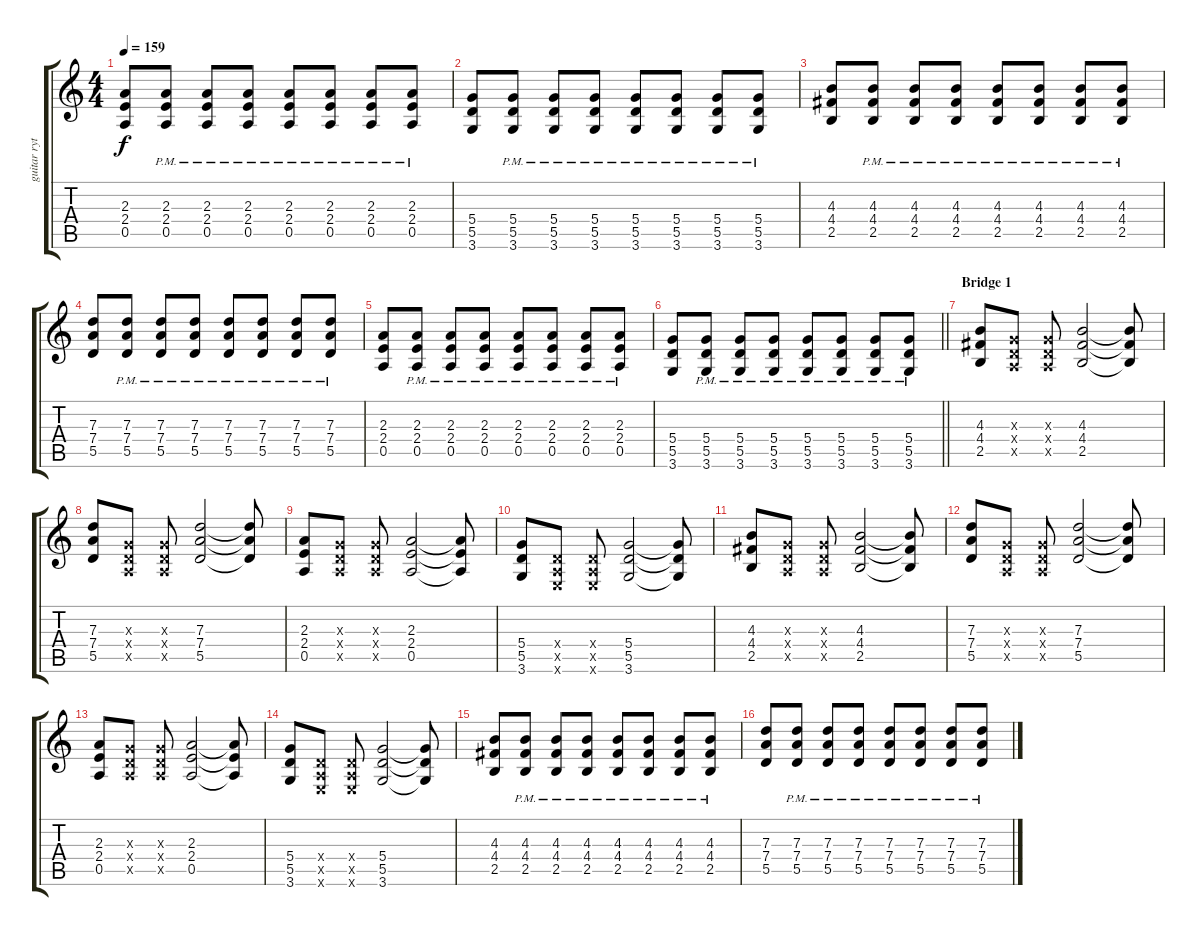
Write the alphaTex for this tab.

\track ("guitar rythm" "guitar ryt") {instrument distortionguitar}
\staff {score tabs}
\tuning (E4 B3 G3 D3 A2 E2) {hide}
\ts (4 4)
\tempo 159
\clef g2
\ks c
(2.3 2.4 0.5).8{dy f} (2.3{pm} 2.4{pm} 0.5{pm}).8 (2.3{pm} 2.4{pm} 0.5{pm}).8 (2.3{pm} 2.4{pm} 0.5{pm}).8 (2.3{pm} 2.4{pm} 0.5{pm}).8 (2.3{pm} 2.4{pm} 0.5{pm}).8 (2.3{pm} 2.4{pm} 0.5{pm}).8 (2.3{pm} 2.4{pm} 0.5{pm}).8 |
(5.4 5.5 3.6).8 (5.4{pm} 5.5{pm} 3.6{pm}).8 (5.4{pm} 5.5{pm} 3.6{pm}).8 (5.4{pm} 5.5{pm} 3.6{pm}).8 (5.4{pm} 5.5{pm} 3.6{pm}).8 (5.4{pm} 5.5{pm} 3.6{pm}).8 (5.4{pm} 5.5{pm} 3.6{pm}).8 (5.4{pm} 5.5{pm} 3.6{pm}).8 |
(4.3 4.4 2.5).8 (4.3{pm} 4.4{pm} 2.5{pm}).8 (4.3{pm} 4.4{pm} 2.5{pm}).8 (4.3{pm} 4.4{pm} 2.5{pm}).8 (4.3{pm} 4.4{pm} 2.5{pm}).8 (4.3{pm} 4.4{pm} 2.5{pm}).8 (4.3{pm} 4.4{pm} 2.5{pm}).8 (4.3{pm} 4.4{pm} 2.5{pm}).8 |
(7.3 7.4 5.5).8 (7.3{pm} 7.4{pm} 5.5{pm}).8 (7.3{pm} 7.4{pm} 5.5{pm}).8 (7.3{pm} 7.4{pm} 5.5{pm}).8 (7.3{pm} 7.4{pm} 5.5{pm}).8 (7.3{pm} 7.4{pm} 5.5{pm}).8 (7.3{pm} 7.4{pm} 5.5{pm}).8 (7.3{pm} 7.4{pm} 5.5{pm}).8 |
(2.3 2.4 0.5).8 (2.3{pm} 2.4{pm} 0.5{pm}).8 (2.3{pm} 2.4{pm} 0.5{pm}).8 (2.3{pm} 2.4{pm} 0.5{pm}).8 (2.3{pm} 2.4{pm} 0.5{pm}).8 (2.3{pm} 2.4{pm} 0.5{pm}).8 (2.3{pm} 2.4{pm} 0.5{pm}).8 (2.3{pm} 2.4{pm} 0.5{pm}).8 |
\barLineRight lightlight
(5.4 5.5 3.6).8 (5.4{pm} 5.5{pm} 3.6{pm}).8 (5.4{pm} 5.5{pm} 3.6{pm}).8 (5.4{pm} 5.5{pm} 3.6{pm}).8 (5.4{pm} 5.5{pm} 3.6{pm}).8 (5.4{pm} 5.5{pm} 3.6{pm}).8 (5.4{pm} 5.5{pm} 3.6{pm}).8 (5.4{pm} 5.5{pm} 3.6{pm}).8 |
\section ("" "Bridge 1")
(4.3 4.4 2.5).8 (0.3{x} 0.4{x} 0.5{x}).8 (0.3{x} 0.4{x} 0.5{x}).8 (4.3 4.4 2.5).2 (4.3{t} 4.4{t} 2.5{t}).8 |
(7.3 7.4 5.5).8 (0.3{x} 0.4{x} 0.5{x}).8 (0.3{x} 0.4{x} 0.5{x}).8 (7.3 7.4 5.5).2 (7.3{t} 7.4{t} 5.5{t}).8 |
(2.3 2.4 0.5).8 (0.3{x} 0.4{x} 0.5{x}).8 (0.3{x} 0.4{x} 0.5{x}).8 (2.3 2.4 0.5).2 (2.3{t} 2.4{t} 0.5{t}).8 |
(5.4 5.5 3.6).8 (0.4{x} 0.5{x} 0.6{x}).8 (0.4{x} 0.5{x} 0.6{x}).8 (5.4 5.5 3.6).2 (5.4{t} 5.5{t} 3.6{t}).8 |
(4.3 4.4 2.5).8 (0.3{x} 0.4{x} 0.5{x}).8 (0.3{x} 0.4{x} 0.5{x}).8 (4.3 4.4 2.5).2 (4.3{t} 4.4{t} 2.5{t}).8 |
(7.3 7.4 5.5).8 (0.3{x} 0.4{x} 0.5{x}).8 (0.3{x} 0.4{x} 0.5{x}).8 (7.3 7.4 5.5).2 (7.3{t} 7.4{t} 5.5{t}).8 |
(2.3 2.4 0.5).8 (0.3{x} 0.4{x} 0.5{x}).8 (0.3{x} 0.4{x} 0.5{x}).8 (2.3 2.4 0.5).2 (2.3{t} 2.4{t} 0.5{t}).8 |
(5.4 5.5 3.6).8 (0.4{x} 0.5{x} 0.6{x}).8 (0.4{x} 0.5{x} 0.6{x}).8 (5.4 5.5 3.6).2 (5.4{t} 5.5{t} 3.6{t}).8 |
(4.3 4.4 2.5).8 (4.3{pm} 4.4{pm} 2.5{pm}).8 (4.3{pm} 4.4{pm} 2.5{pm}).8 (4.3{pm} 4.4{pm} 2.5{pm}).8 (4.3{pm} 4.4{pm} 2.5{pm}).8 (4.3{pm} 4.4{pm} 2.5{pm}).8 (4.3{pm} 4.4{pm} 2.5{pm}).8 (4.3{pm} 4.4{pm} 2.5{pm}).8 |
(7.3 7.4 5.5).8 (7.3{pm} 7.4{pm} 5.5{pm}).8 (7.3{pm} 7.4{pm} 5.5{pm}).8 (7.3{pm} 7.4{pm} 5.5{pm}).8 (7.3{pm} 7.4{pm} 5.5{pm}).8 (7.3{pm} 7.4{pm} 5.5{pm}).8 (7.3{pm} 7.4{pm} 5.5{pm}).8 (7.3{pm} 7.4{pm} 5.5{pm}).8
